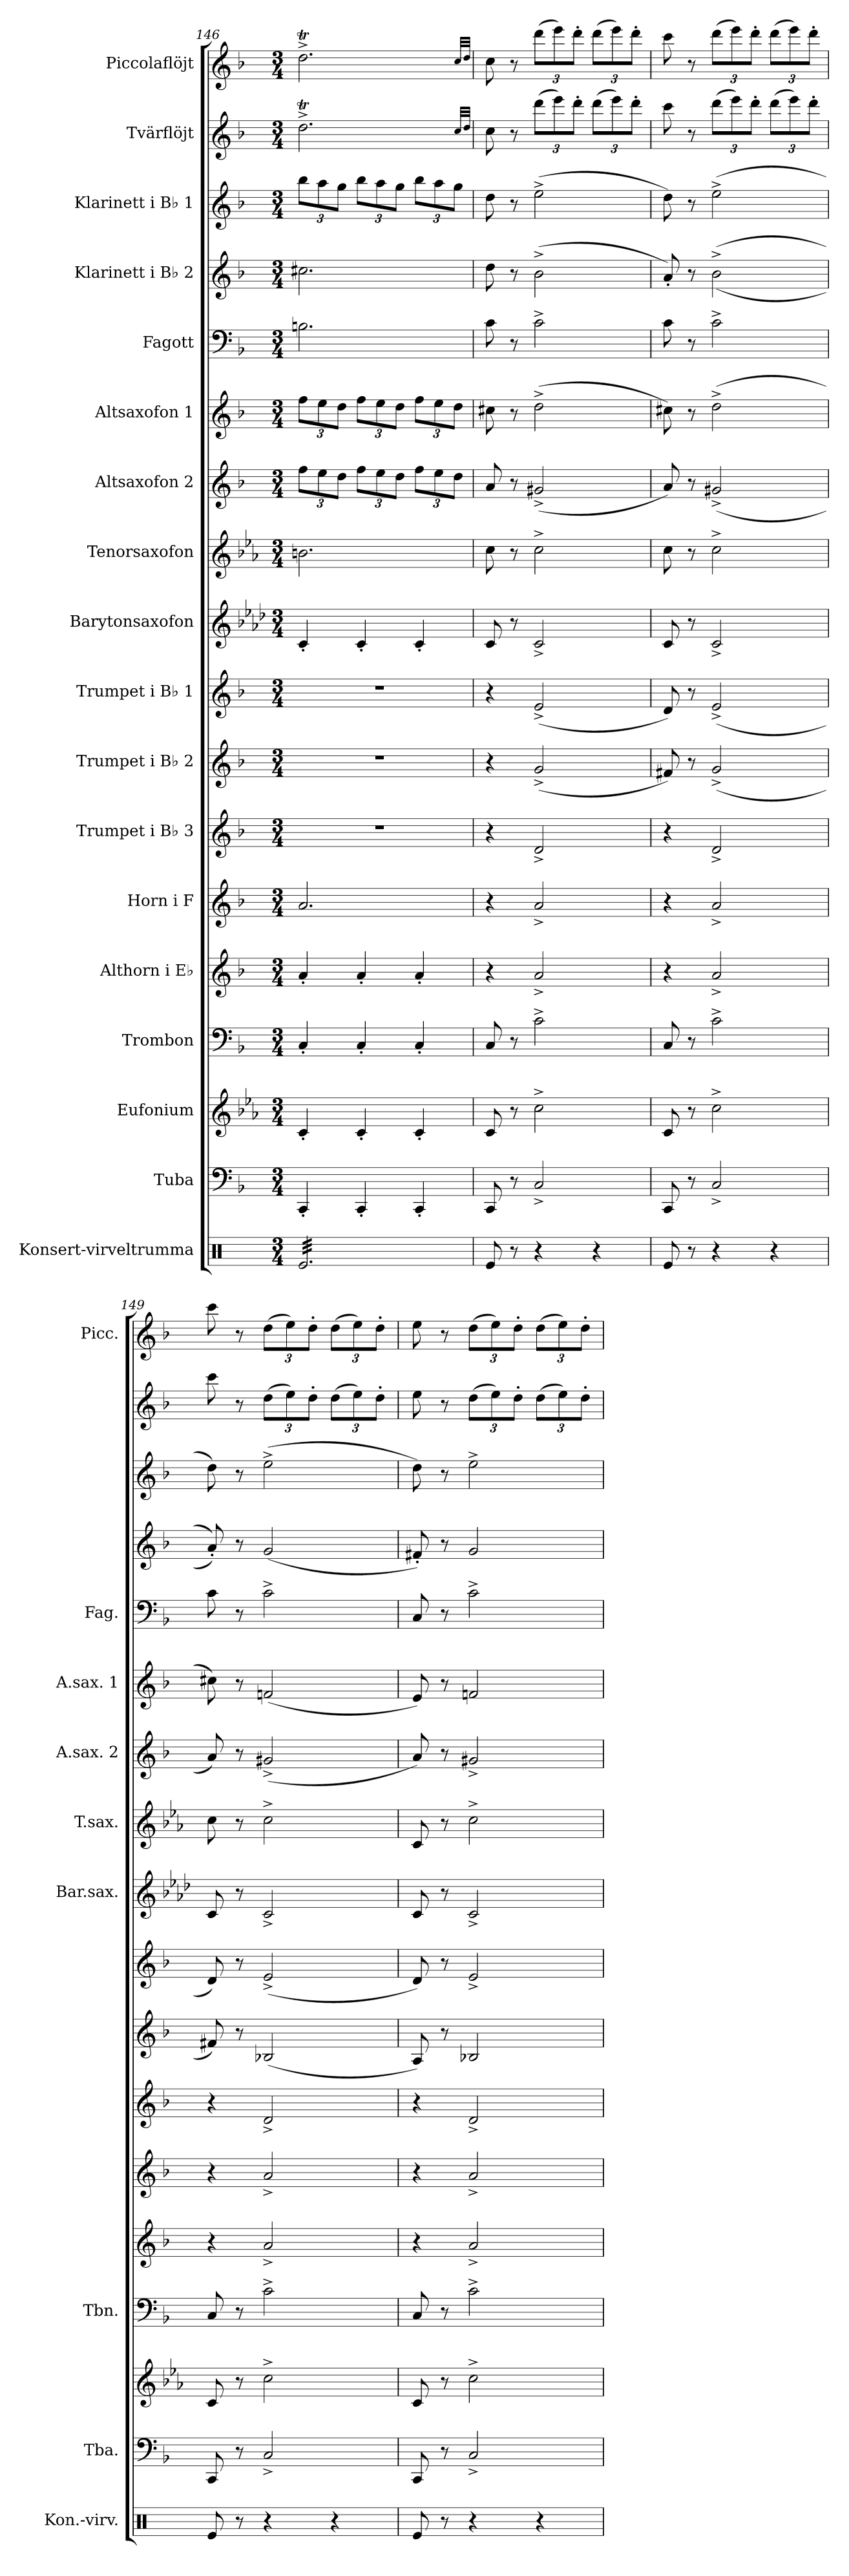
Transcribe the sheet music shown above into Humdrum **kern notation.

**kern	**kern	**kern	**kern	**kern	**kern	**kern	**kern	**kern	**kern	**kern	**kern	**kern	**kern	**kern	**kern	**kern	**kern
*part18	*part17	*part16	*part15	*part14	*part13	*part12	*part11	*part10	*part9	*part8	*part7	*part6	*part5	*part4	*part3	*part2	*part1
*staff18	*staff17	*staff16	*staff15	*staff14	*staff13	*staff12	*staff11	*staff10	*staff9	*staff8	*staff7	*staff6	*staff5	*staff4	*staff3	*staff2	*staff1
*I"Konsert-virveltrumma	*I"Tuba	*I"Eufonium	*I"Trombon	*I"Althorn i E♭	*I"Horn i F	*I"Trumpet i B♭ 3	*I"Trumpet i B♭ 2	*I"Trumpet i B♭ 1	*I"Barytonsaxofon	*I"Tenorsaxofon	*I"Altsaxofon 2	*I"Altsaxofon 1	*I"Fagott	*I"Klarinett i B♭ 2	*I"Klarinett i B♭ 1	*I"Tvärflöjt	*I"Piccolaflöjt
*I'Kon.-virv.	*I'Tba.	*	*I'Tbn.	*	*	*	*	*	*I'Bar.sax.	*I'T.sax.	*I'A.sax. 2	*I'A.sax. 1	*I'Fag.	*	*	*	*I'Picc.
*clefX	*clefF4	*clefG2	*clefF4	*clefG2	*clefG2	*clefG2	*clefG2	*clefG2	*clefG2	*clefG2	*clefG2	*clefG2	*clefF4	*clefG2	*clefG2	*clefG2	*clefG2
*	*	*ITrd8c14	*	*ITrd5c9	*ITrd4c7	*ITrd1c2	*ITrd1c2	*ITrd1c2	*ITrd12c21	*ITrd8c14	*ITrd5c9	*ITrd5c9	*	*ITrd1c2	*ITrd1c2	*	*ITrd-7c-12
*k[]	*k[b-]	*k[b-e-a-]	*k[b-]	*k[b-e-a-d-]	*k[b-e-]	*k[b-e-a-]	*k[b-e-a-]	*k[b-e-a-]	*k[b-e-a-d-]	*k[b-e-a-]	*k[b-e-a-d-]	*k[b-e-a-d-]	*k[b-]	*k[b-e-a-]	*k[b-e-a-]	*k[b-]	*k[b-]
*M3/4	*M3/4	*M3/4	*M3/4	*M3/4	*M3/4	*M3/4	*M3/4	*M3/4	*M3/4	*M3/4	*M3/4	*M3/4	*M3/4	*M3/4	*M3/4	*M3/4	*M3/4
*	*	*	*	*	*	*	*	*	*	*	*Xbrackettup	*Xbrackettup	*	*	*Xbrackettup	*	*
=146	=146	=146	=146	=146	=146	=146	=146	=146	=146	=146	=146	=146	=146	=146	=146	=146	=146
*tremolo	*	*	*	*	*	*	*	*	*	*	*	*	*	*	*	*	*
(<32Re/LLL	4CC'/	4C'/	4C'/	4c'/	2.d/	2.r	2.r	2.r	4C'/	2.Bn\	12a-\L	12a-\L	2.Bn\	2.bn\	12aa-\L	2.ddT^\	2.dddT^\
(<32Re/	.	.	.	.	.	.	.	.	.	.	.	.	.	.	.	.	.
(<32Re/	.	.	.	.	.	.	.	.	.	.	.	.	.	.	.	.	.
.	.	.	.	.	.	.	.	.	.	.	12g\	12g\	.	.	12gg\	.	.
(<32Re/	.	.	.	.	.	.	.	.	.	.	.	.	.	.	.	.	.
(<32Re/	.	.	.	.	.	.	.	.	.	.	.	.	.	.	.	.	.
(<32Re/	.	.	.	.	.	.	.	.	.	.	.	.	.	.	.	.	.
.	.	.	.	.	.	.	.	.	.	.	12f\J	12f\J	.	.	12ff\J	.	.
(<32Re/	.	.	.	.	.	.	.	.	.	.	.	.	.	.	.	.	.
(<32Re/	.	.	.	.	.	.	.	.	.	.	.	.	.	.	.	.	.
(<32Re/	4CC'/	4C'/	4C'/	4c'/	.	.	.	.	4C'/	.	12a-\L	12a-\L	.	.	12aa-\L	.	.
(<32Re/	.	.	.	.	.	.	.	.	.	.	.	.	.	.	.	.	.
(<32Re/	.	.	.	.	.	.	.	.	.	.	.	.	.	.	.	.	.
.	.	.	.	.	.	.	.	.	.	.	12g\	12g\	.	.	12gg\	.	.
(<32Re/	.	.	.	.	.	.	.	.	.	.	.	.	.	.	.	.	.
(<32Re/	.	.	.	.	.	.	.	.	.	.	.	.	.	.	.	.	.
(<32Re/	.	.	.	.	.	.	.	.	.	.	.	.	.	.	.	.	.
.	.	.	.	.	.	.	.	.	.	.	12f\J	12f\J	.	.	12ff\J	.	.
(<32Re/	.	.	.	.	.	.	.	.	.	.	.	.	.	.	.	.	.
(<32Re/	.	.	.	.	.	.	.	.	.	.	.	.	.	.	.	.	.
(<32Re/	4CC'/	4C'/	4C'/	4c'/	.	.	.	.	4C'/	.	12a-\L	12a-\L	.	.	12aa-\L	.	.
(<32Re/	.	.	.	.	.	.	.	.	.	.	.	.	.	.	.	.	.
(<32Re/	.	.	.	.	.	.	.	.	.	.	.	.	.	.	.	.	.
.	.	.	.	.	.	.	.	.	.	.	12g\	12g\	.	.	12gg\	.	.
(<32Re/	.	.	.	.	.	.	.	.	.	.	.	.	.	.	.	.	.
(<32Re/	.	.	.	.	.	.	.	.	.	.	.	.	.	.	.	.	.
(<32Re/	.	.	.	.	.	.	.	.	.	.	.	.	.	.	.	.	.
.	.	.	.	.	.	.	.	.	.	.	12f\J	12f\J	.	.	12ff\J	.	.
(<32Re/	.	.	.	.	.	.	.	.	.	.	.	.	.	.	.	.	.
32Re/JJJ	.	.	.	.	.	.	.	.	.	.	.	.	.	.	.	.	.
*Xtremolo	*	*	*	*	*	*	*	*	*	*	*	*	*	*	*	*	*
.	.	.	.	.	.	.	.	.	.	.	.	.	.	.	.	32qcc/LLL	32qccc/LLL
.	.	.	.	.	.	.	.	.	.	.	.	.	.	.	.	32qdd/JJJ	32qddd/JJJ
!!LO:PB:g=z
=147	=147	=147	=147	=147	=147	=147	=147	=147	=147	=147	=147	=147	=147	=147	=147	=147	=147
8Re/)	8CC/	8C/	8C/	4r	4r	4r	4r	4r	8C/	8c\	8c/	8en\	8c\	8cc\	8cc\	8cc\	8ccc\
8r	8r	8r	8r	.	.	.	.	.	8r	8r	8r	8r	8r	8r	8r	8r	8r
*	*	*	*	*	*	*	*	*	*	*	*	*	*	*	*	*Xbrackettup	*Xbrackettup
4r	2C^/	2c^\	2c^\	2c^/	2d^/	2c^/	(<2f^/	(<2d^/	2C^/	2c^\	(<2Bn^/	(>2f^\	2c^\	(>2a-^\	(>2dd^\	(>12ddd\L	(>12dddd\L
.	.	.	.	.	.	.	.	.	.	.	.	.	.	.	.	12eee\)	12eeee\)
.	.	.	.	.	.	.	.	.	.	.	.	.	.	.	.	12ddd'\J	12dddd'\J
4r	.	.	.	.	.	.	.	.	.	.	.	.	.	.	.	(>12ddd\L	(>12dddd\L
.	.	.	.	.	.	.	.	.	.	.	.	.	.	.	.	12eee\)	12eeee\)
.	.	.	.	.	.	.	.	.	.	.	.	.	.	.	.	12ddd'\J	12dddd'\J
=148	=148	=148	=148	=148	=148	=148	=148	=148	=148	=148	=148	=148	=148	=148	=148	=148	=148
8Re/	8CC/	8C/	8C/	4r	4r	4r	8en/)	8c/)	8C/	8c\	8c/)	8en\)	8c\	8g'/)	8cc\)	8ccc\	8cccc\
8r	8r	8r	8r	.	.	.	8r	8r	8r	8r	8r	8r	8r	8r	8r	8r	8r
4r	2C^/	2c^\	2c^\	2c^/	2d^/	2c^/	(<2f^/	(<2d^/	2C^/	2c^\	(<2Bn^/	(>2f^\	2c^\	(>(>2a-^\	(>2dd^\	(>12ddd\L	(>12dddd\L
.	.	.	.	.	.	.	.	.	.	.	.	.	.	.	.	12eee\)	12eeee\)
.	.	.	.	.	.	.	.	.	.	.	.	.	.	.	.	12ddd'\J	12dddd'\J
4r	.	.	.	.	.	.	.	.	.	.	.	.	.	.	.	(>12ddd\L	(>12dddd\L
.	.	.	.	.	.	.	.	.	.	.	.	.	.	.	.	12eee\)	12eeee\)
.	.	.	.	.	.	.	.	.	.	.	.	.	.	.	.	12ddd'\J	12dddd'\J
=149	=149	=149	=149	=149	=149	=149	=149	=149	=149	=149	=149	=149	=149	=149	=149	=149	=149
8Re/	8CC/	8C/	8C/	4r	4r	4r	8en/)	8c/)	8C/	8c\	8c/)	8en\)	8c\	8g'/))	8cc\)	8ccc\	8cccc\
8r	8r	8r	8r	.	.	.	8r	8r	8r	8r	8r	8r	8r	8r	8r	8r	8r
4r	2C^/	2c^\	2c^\	2c^/	2d^/	2c^/	(<2A-X/	(<2d^/	2C^/	2c^\	(<2Bn^/	(<2A-X/	2c^\	(>2f/	(>2dd^\	(>12dd\L	(>12ddd\L
.	.	.	.	.	.	.	.	.	.	.	.	.	.	.	.	12ee\)	12eee\)
.	.	.	.	.	.	.	.	.	.	.	.	.	.	.	.	12dd'\J	12ddd'\J
4r	.	.	.	.	.	.	.	.	.	.	.	.	.	.	.	(>12dd\L	(>12ddd\L
.	.	.	.	.	.	.	.	.	.	.	.	.	.	.	.	12ee\)	12eee\)
.	.	.	.	.	.	.	.	.	.	.	.	.	.	.	.	12dd'\J	12ddd'\J
=150	=150	=150	=150	=150	=150	=150	=150	=150	=150	=150	=150	=150	=150	=150	=150	=150	=150
8Re/	8CC/	8C/	8C/	4r	4r	4r	8G/)	8c/)	8C/	8C/	8c/)	8G/)	8C/	8en'/)	8cc\)	8ee\	8eee\
8r	8r	8r	8r	.	.	.	8r	8r	8r	8r	8r	8r	8r	8r	8r	8r	8r
4r	2C^/	2c^\	2c^\	2c^/	2d^/	2c^/	2A-X/	2d^/	2C^/	2c^\	2Bn^/	2A-X/	2c^\	2f/	2dd^\	(>12dd\L	(>12ddd\L
.	.	.	.	.	.	.	.	.	.	.	.	.	.	.	.	12ee\)	12eee\)
.	.	.	.	.	.	.	.	.	.	.	.	.	.	.	.	12dd'\J	12ddd'\J
4r	.	.	.	.	.	.	.	.	.	.	.	.	.	.	.	(>12dd\L	(>12ddd\L
.	.	.	.	.	.	.	.	.	.	.	.	.	.	.	.	12ee\)	12eee\)
.	.	.	.	.	.	.	.	.	.	.	.	.	.	.	.	12dd'\J	12ddd'\J
=	=	=	=	=	=	=	=	=	=	=	=	=	=	=	=	=	=
*-	*-	*-	*-	*-	*-	*-	*-	*-	*-	*-	*-	*-	*-	*-	*-	*-	*-
